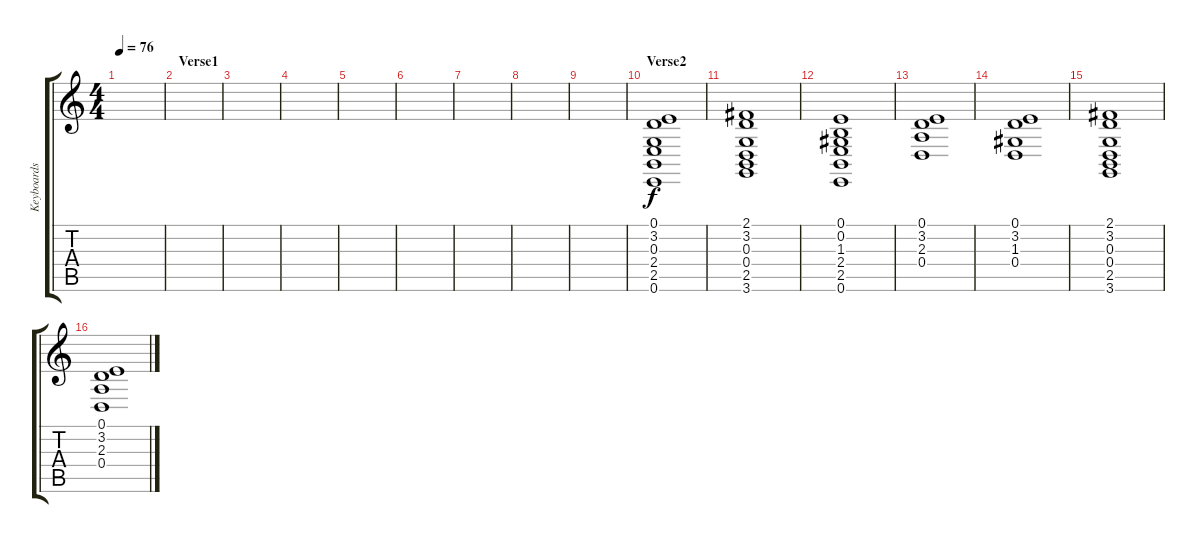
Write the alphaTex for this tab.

\track ("Keyboards" "Keyboards") {instrument stringensemble1}
\staff {score tabs}
\tuning (E4 B3 G3 D3 A2 E2) {hide}
\ts (4 4)
\tempo 76
\clef g2
\ks c
|
\section ("" "Verse1")
|
|
|
|
|
|
|
|
\section ("" "Verse2")
(0.1 3.2 0.3 2.4 2.5 0.6).1 |
(2.1 3.2 0.3 0.4 2.5 3.6).1 |
(0.1 0.2 1.3 2.4 2.5 0.6).1 |
(0.1 3.2 2.3 0.4).1 |
(0.1 3.2 1.3 0.4).1 |
(2.1 3.2 0.3 0.4 2.5 3.6).1 |
(0.1 3.2 2.3 0.4).1
